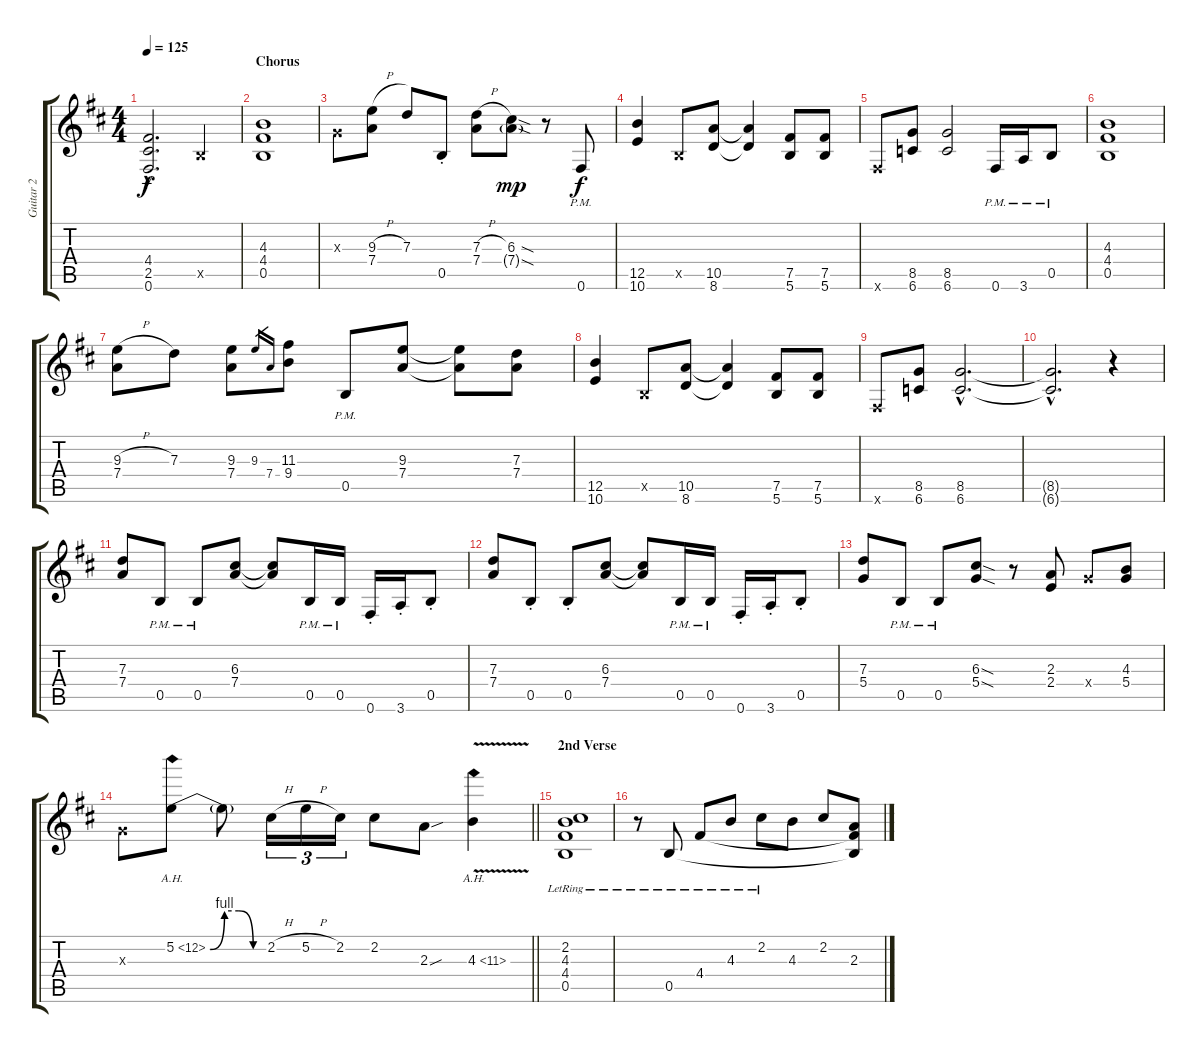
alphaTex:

\track ("Guitar 2" "Guitar 2") {instrument distortionguitar}
\staff {score tabs}
\tuning (E4 B3 G3 D3 B2 Gb2) {hide}
\ts (4 4)
\tempo 125
\clef g2
\ks bminor
(4.4{hac} 2.5{hac} 0.6{hac}).2{d dy f} 0.5{x}.4 |
\section ("" "Chorus")
(4.3 4.4 0.5).1 |
0.3{x}.8 (9.3{h} 7.4).8 7.3.8 0.5{st}.8 (7.3{h} 7.4).8 (6.3{sod} 7.4{sod g}).8{dy mp} r.8 0.6{pm}.8{dy f} |
(12.5 10.6).4 0.5{x}.8 (10.5 8.6).8 (10.5{t} 8.6{t}).4 (7.5 5.6).8 (7.5 5.6).8 |
0.6{x}.8 (8.5 6.6).8 (8.5 6.6).2 0.6{pm}.16 3.6{pm}.16 0.5{pm}.8 |
(4.3 4.4 0.5).1 |
(9.3{h} 7.4).8 7.3.8 (9.3 7.4).8 9.3.16{gr} 7.4.16{gr} (11.3 9.4).8 0.5{pm}.8 (9.3 7.4).8 (9.3{t} 7.4{t}).8 (7.3 7.4).8 |
(12.5 10.6).4 0.5{x}.8 (10.5 8.6).8 (10.5{t} 8.6{t}).4 (7.5 5.6).8 (7.5 5.6).8 |
0.6{x}.8 (8.5 6.6).8 (8.5{hac} 6.6{hac}).2{d} |
(8.5{hac t} 6.6{hac t}).2{d} r.4 |
(7.3 7.4).8 0.5{pm}.8 0.5{pm}.8 (6.3 7.4).8 (6.3{t} 7.4{t}).8 0.5{pm}.16 0.5{pm}.16 0.6{st}.16 3.6{st}.16 0.5{st}.8 |
(7.3 7.4).8 0.5{st}.8 0.5{st}.8 (6.3 7.4).8 (6.3{t} 7.4{t}).8 0.5{pm}.16 0.5{pm}.16 0.6{st}.16 3.6{st}.16 0.5{st}.8 |
(7.3 5.4).8 0.5{pm}.8 0.5{pm}.8 (6.3{sod} 5.4{sod}).8 r.8 (2.3 2.4).8 5.4{x}.8 (4.3 5.4).8 |
\barLineRight lightlight
0.3{x}.8 5.2{be (custom 0 0 15 4 30 4 45 0 60 0) ah 7}.8 5.2{t}.8 2.2{h}.16{tu (3 2)} 5.2{h}.16{tu (3 2)} 2.2.16{tu (3 2)} 2.2.8 2.3{sou}.8 4.3{ah 7 v}.4 |
\section ("" "2nd Verse")
(2.2 4.3 4.4 0.5{lr}).1{volume 9 instrument overdrivenguitar} |
r.8 0.5{lr}.8 4.4{lr}.8 4.3{lr}.8 2.2{lr}.8 4.3.8 2.2.8 (2.3 4.4{t} 0.5{t}).8
